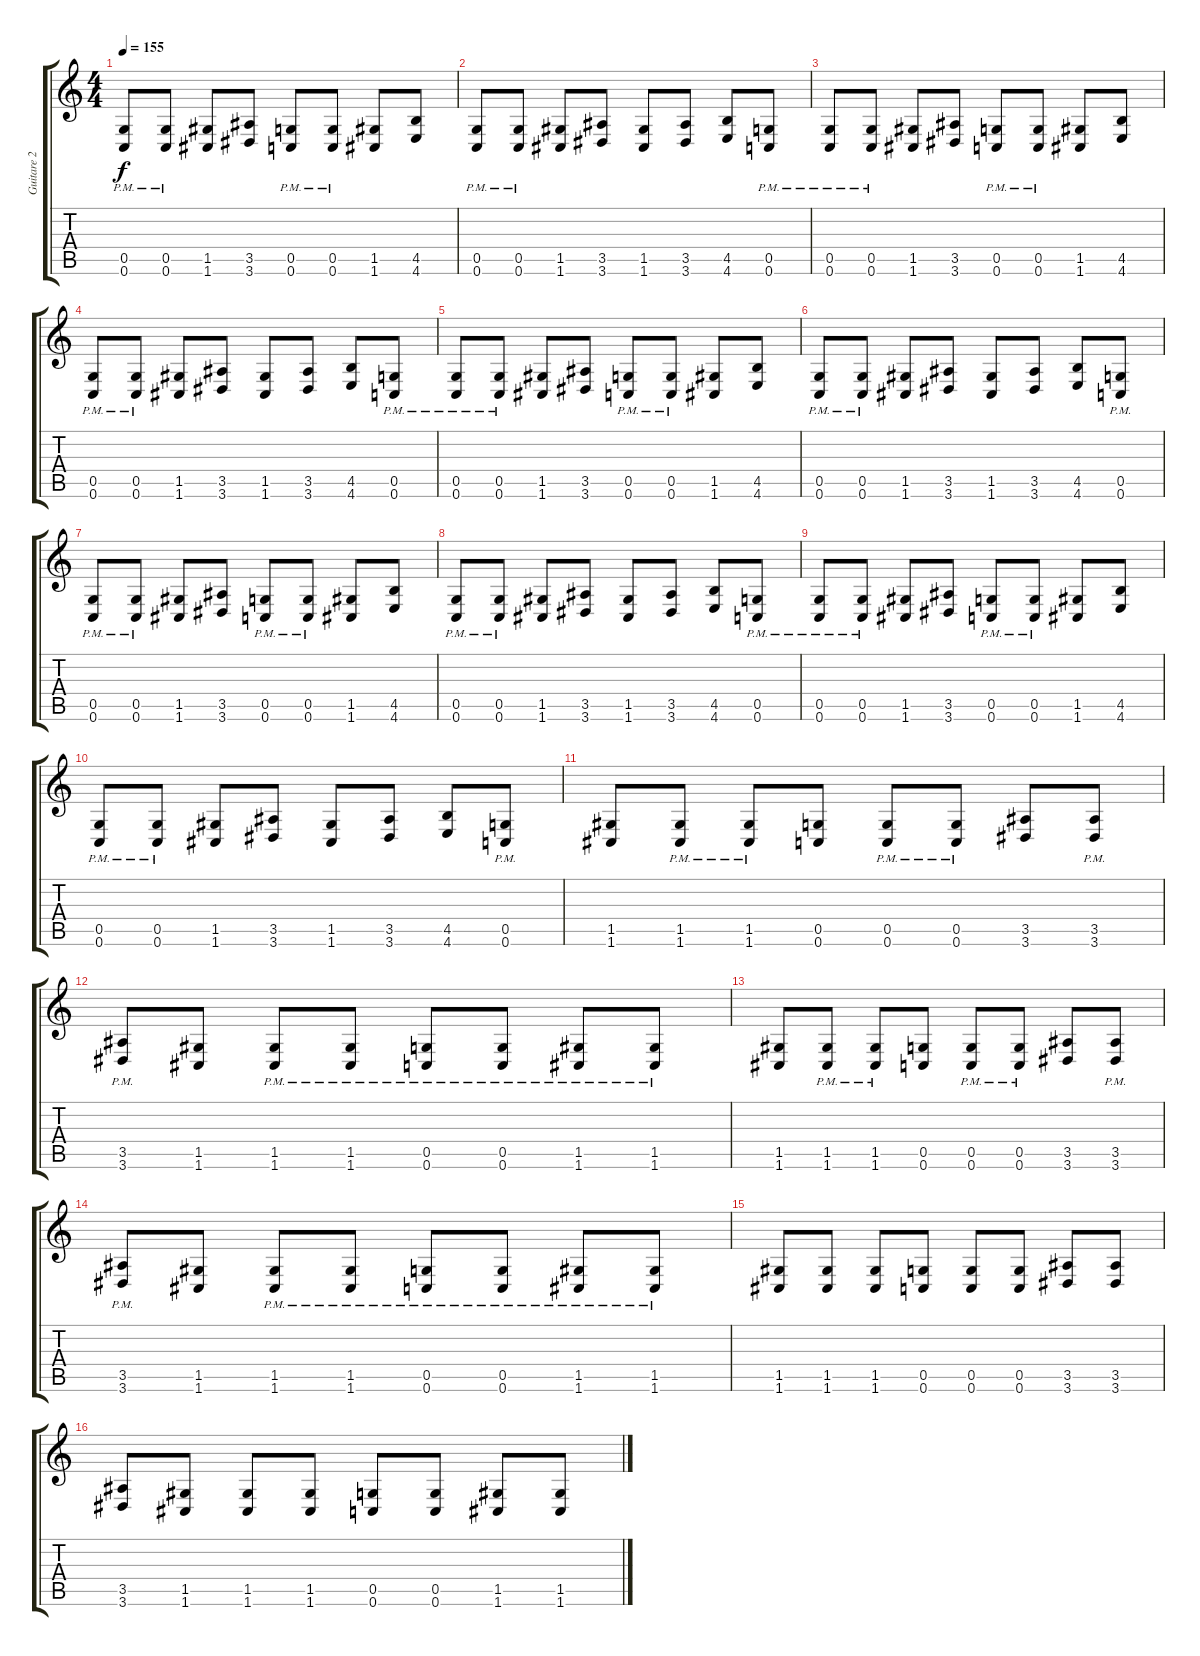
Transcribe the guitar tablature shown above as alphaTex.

\track ("Guitare 2" "Guitare 2") {instrument distortionguitar}
\staff {score tabs}
\tuning (D4 A3 F3 C3 G2 C2) {hide}
\ts (4 4)
\tempo 155
\clef g2
\ks c
(0.5{pm} 0.6{pm}).8{dy f} (0.5{pm} 0.6{pm}).8 (1.5 1.6).8 (3.5 3.6).8 (0.5{pm} 0.6{pm}).8 (0.5{pm} 0.6{pm}).8 (1.5 1.6).8 (4.5 4.6).8 |
(0.5{pm} 0.6{pm}).8 (0.5{pm} 0.6{pm}).8 (1.5 1.6).8 (3.5 3.6).8 (1.5 1.6).8 (3.5 3.6).8 (4.5 4.6).8 (0.5{pm} 0.6{pm}).8 |
(0.5{pm} 0.6{pm}).8 (0.5{pm} 0.6{pm}).8 (1.5 1.6).8 (3.5 3.6).8 (0.5{pm} 0.6{pm}).8 (0.5{pm} 0.6{pm}).8 (1.5 1.6).8 (4.5 4.6).8 |
(0.5{pm} 0.6{pm}).8 (0.5{pm} 0.6{pm}).8 (1.5 1.6).8 (3.5 3.6).8 (1.5 1.6).8 (3.5 3.6).8 (4.5 4.6).8 (0.5{pm} 0.6{pm}).8 |
(0.5{pm} 0.6{pm}).8 (0.5{pm} 0.6{pm}).8 (1.5 1.6).8 (3.5 3.6).8 (0.5{pm} 0.6{pm}).8 (0.5{pm} 0.6{pm}).8 (1.5 1.6).8 (4.5 4.6).8 |
(0.5{pm} 0.6{pm}).8 (0.5{pm} 0.6{pm}).8 (1.5 1.6).8 (3.5 3.6).8 (1.5 1.6).8 (3.5 3.6).8 (4.5 4.6).8 (0.5{pm} 0.6{pm}).8 |
(0.5{pm} 0.6{pm}).8 (0.5{pm} 0.6{pm}).8 (1.5 1.6).8 (3.5 3.6).8 (0.5{pm} 0.6{pm}).8 (0.5{pm} 0.6{pm}).8 (1.5 1.6).8 (4.5 4.6).8 |
(0.5{pm} 0.6{pm}).8 (0.5{pm} 0.6{pm}).8 (1.5 1.6).8 (3.5 3.6).8 (1.5 1.6).8 (3.5 3.6).8 (4.5 4.6).8 (0.5{pm} 0.6{pm}).8 |
(0.5{pm} 0.6{pm}).8 (0.5{pm} 0.6{pm}).8 (1.5 1.6).8 (3.5 3.6).8 (0.5{pm} 0.6{pm}).8 (0.5{pm} 0.6{pm}).8 (1.5 1.6).8 (4.5 4.6).8 |
(0.5{pm} 0.6{pm}).8 (0.5{pm} 0.6{pm}).8 (1.5 1.6).8 (3.5 3.6).8 (1.5 1.6).8 (3.5 3.6).8 (4.5 4.6).8 (0.5{pm} 0.6{pm}).8 |
\section ("" "")
(1.5 1.6).8 (1.5{pm} 1.6{pm}).8 (1.5{pm} 1.6{pm}).8 (0.5 0.6).8 (0.5{pm} 0.6{pm}).8 (0.5{pm} 0.6{pm}).8 (3.5 3.6).8 (3.5{pm} 3.6{pm}).8 |
(3.5{pm} 3.6{pm}).8 (1.5 1.6).8 (1.5{pm} 1.6{pm}).8 (1.5{pm} 1.6{pm}).8 (0.5{pm} 0.6{pm}).8 (0.5{pm} 0.6{pm}).8 (1.5{pm} 1.6{pm}).8 (1.5{pm} 1.6{pm}).8 |
(1.5 1.6).8 (1.5{pm} 1.6{pm}).8 (1.5{pm} 1.6{pm}).8 (0.5 0.6).8 (0.5{pm} 0.6{pm}).8 (0.5{pm} 0.6{pm}).8 (3.5 3.6).8 (3.5{pm} 3.6{pm}).8 |
(3.5{pm} 3.6{pm}).8 (1.5 1.6).8 (1.5{pm} 1.6{pm}).8 (1.5{pm} 1.6{pm}).8 (0.5{pm} 0.6{pm}).8 (0.5{pm} 0.6{pm}).8 (1.5{pm} 1.6{pm}).8 (1.5{pm} 1.6{pm}).8 |
(1.5 1.6).8 (1.5 1.6).8 (1.5 1.6).8 (0.5 0.6).8 (0.5 0.6).8 (0.5 0.6).8 (3.5 3.6).8 (3.5 3.6).8 |
(3.5 3.6).8 (1.5 1.6).8 (1.5 1.6).8 (1.5 1.6).8 (0.5 0.6).8 (0.5 0.6).8 (1.5 1.6).8 (1.5 1.6).8
